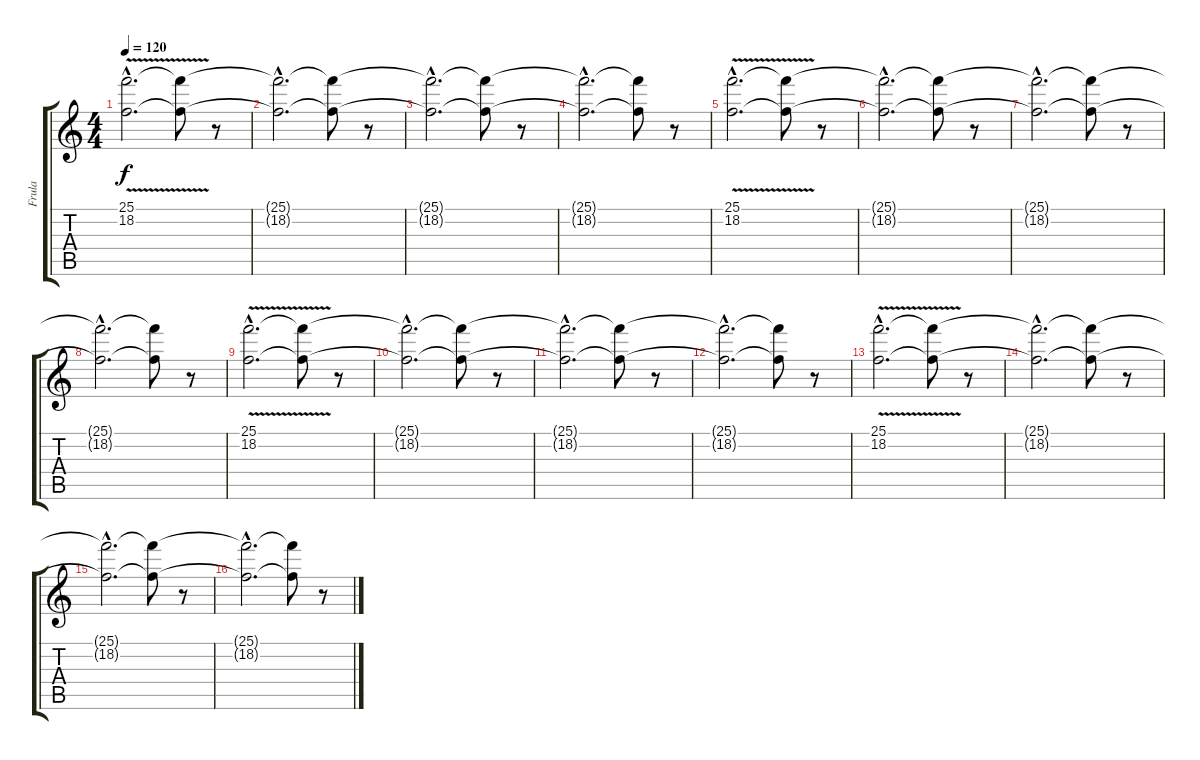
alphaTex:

\track ("Frula" "Frula") {instrument piccolo}
\staff {score tabs}
\tuning (E4 B3 G3 D3 A2 E2) {hide}
\ts (4 4)
\tempo 120
\clef g2
\ks c
(25.1{v hac} 18.2{hac}).2{d dy f instrument lead6voice} (25.1{t} 18.2{t}).8 r.8 |
(25.1{hac t} 18.2{hac t}).2{d} (25.1{t} 18.2{t}).8 r.8 |
(25.1{hac t} 18.2{hac t}).2{d} (25.1{t} 18.2{t}).8 r.8 |
(25.1{hac t} 18.2{hac t}).2{d} (25.1{t} 18.2{t}).8 r.8 |
(25.1{v hac} 18.2{hac}).2{d volume 8} (25.1{t} 18.2{t}).8 r.8 |
(25.1{hac t} 18.2{hac t}).2{d} (25.1{t} 18.2{t}).8 r.8 |
(25.1{hac t} 18.2{hac t}).2{d} (25.1{t} 18.2{t}).8 r.8 |
(25.1{hac t} 18.2{hac t}).2{d} (25.1{t} 18.2{t}).8 r.8 |
(25.1{v hac} 18.2{hac}).2{d volume 4} (25.1{t} 18.2{t}).8 r.8 |
(25.1{hac t} 18.2{hac t}).2{d} (25.1{t} 18.2{t}).8 r.8 |
(25.1{hac t} 18.2{hac t}).2{d} (25.1{t} 18.2{t}).8 r.8 |
(25.1{hac t} 18.2{hac t}).2{d} (25.1{t} 18.2{t}).8 r.8 |
(25.1{v hac} 18.2{hac}).2{d volume 0} (25.1{t} 18.2{t}).8 r.8 |
(25.1{hac t} 18.2{hac t}).2{d} (25.1{t} 18.2{t}).8 r.8 |
(25.1{hac t} 18.2{hac t}).2{d} (25.1{t} 18.2{t}).8 r.8 |
(25.1{hac t} 18.2{hac t}).2{d} (25.1{t} 18.2{t}).8 r.8
